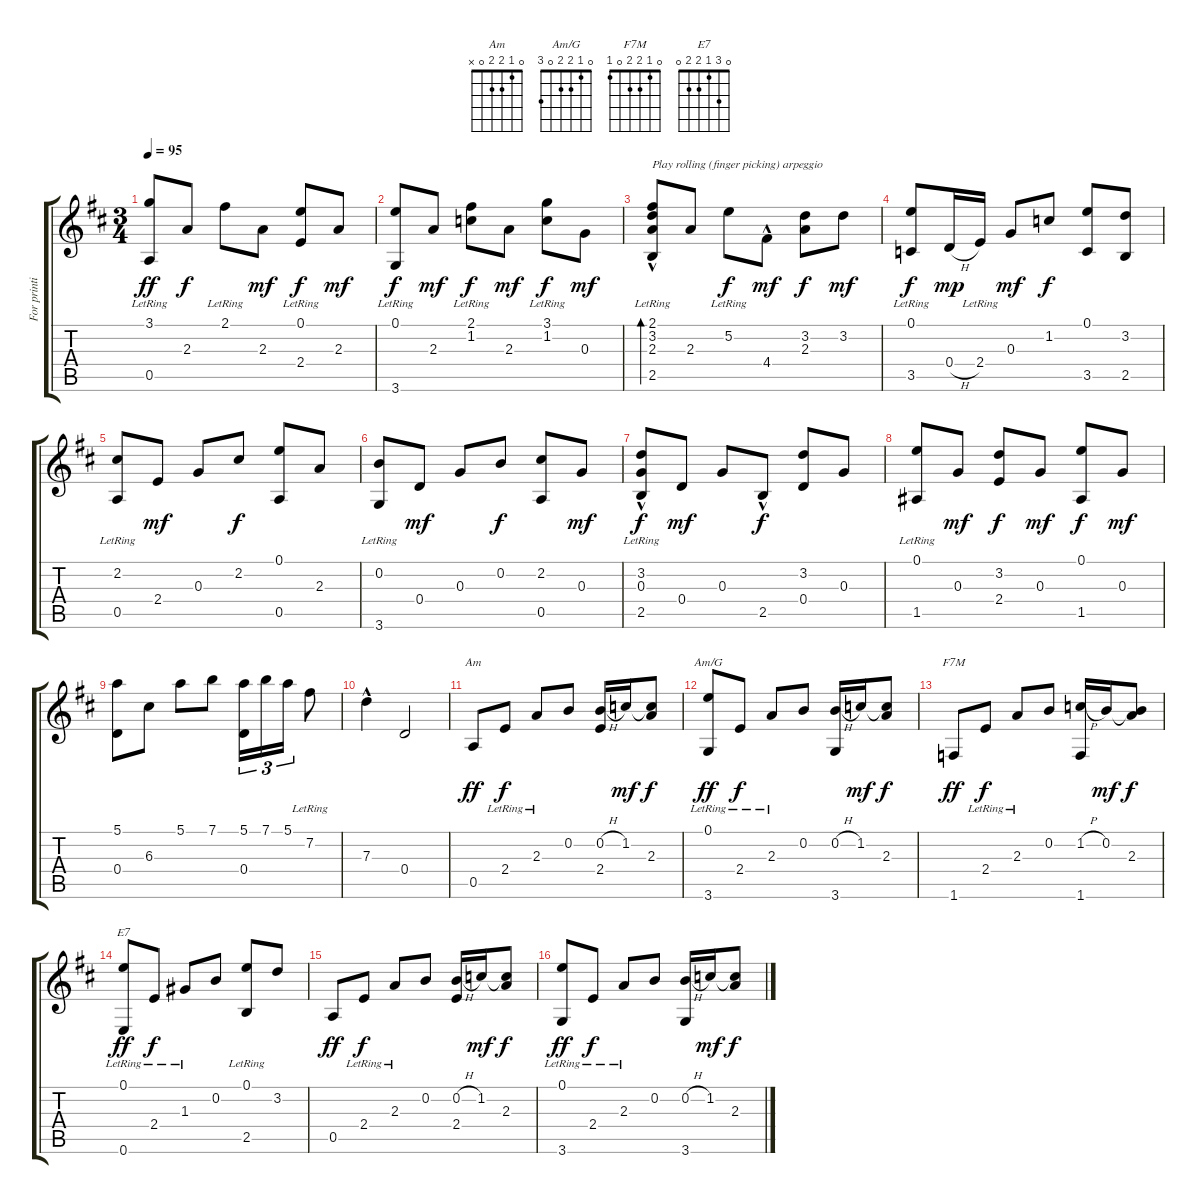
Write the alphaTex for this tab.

\track ("For printing (See F5)" "For printi") {instrument acousticguitarnylon}
\staff {score tabs}
\tuning (E4 B3 G3 D3 A2 E2) {hide}
\chord ("Am" 0 1 2 2 0 x)
\chord ("Am/G" 0 1 2 2 0 3)
\chord ("F7M" 0 1 2 2 0 1)
\chord ("E7" 0 3 1 2 2 0)
\ts (3 4)
\tempo 95
\clef g2
\ks d
(3.1{lr} 0.5).8{dy ff} 2.3.8{dy f} 2.1{lr}.8 2.3.8{dy mf} (0.1{lr} 2.4).8{dy f} 2.3.8{dy mf} |
(0.1{lr} 3.6).8{dy f} 2.3.8{dy mf} (2.1{lr} 1.2).8{dy f} 2.3.8{dy mf} (3.1{lr} 1.2{lr}).8{dy f} 0.3.8{dy mf} |
(2.1{lr} 3.2{lr} 2.3 2.5{hac}).8{bd 60 txt "Play rolling (finger picking) arpeggio"} 2.3.8 5.2{lr}.8{dy f} 4.4{hac}.8{dy mf} (3.2 2.3).8{dy f} 3.2.8{dy mf} |
(0.1{lr} 3.5).8{dy f} 0.4{h}.16{dy mp} 2.4{lr}.16 0.3.8{dy mf} 1.2.8{dy f} (0.1 3.5).8 (3.2 2.5).8 |
(2.2{lr} 0.5).8 2.4.8{dy mf} 0.3.8 2.2.8{dy f} (0.1 0.5).8 2.3.8 |
(0.2{lr} 3.6).8 0.4.8{dy mf} 0.3.8 0.2.8{dy f} (2.2 0.5).8 0.3.8{dy mf} |
(3.2{lr} 0.3 2.5{hac}).8{dy f} 0.4.8{dy mf} 0.3.8 2.5{hac}.8{dy f} (3.2 0.4).8 0.3.8 |
(0.1{lr} 1.5).8 0.3.8{dy mf} (3.2 2.4).8{dy f} 0.3.8{dy mf} (0.1 1.5).8{dy f} 0.3.8{dy mf} |
(5.1 0.4).8 6.3.8 5.1.8 7.1.8 (5.1 0.4).16{tu (3 2)} 7.1.16{tu (3 2)} 5.1.16{tu (3 2)} 7.2{lr}.8 |
7.3{hac}.4 0.4.2 |
0.5.8{ch "Am" dy ff} 2.4{lr}.8{dy f} 2.3{lr}.8 0.2.8 (0.2{h} 2.4).16 1.2.16{dy mf} (1.2{t} 2.3).8{dy f} |
(0.1{lr} 3.6).8{ch "Am/G" dy ff} 2.4{lr}.8{dy f} 2.3{lr}.8 0.2.8 (0.2{h} 3.6).16 1.2.16{dy mf} (1.2{t} 2.3).8{dy f} |
1.6.8{ch "F7M" dy ff} 2.4{lr}.8{dy f} 2.3{lr}.8 0.2.8 (1.2{h} 1.6).16 0.2.16{dy mf} (0.2{t} 2.3).8{dy f} |
(0.1{lr} 0.6).8{ch "E7" dy ff} 2.4{lr}.8{dy f} 1.3{lr}.8 0.2.8 (0.1{lr} 2.5).8 3.2.8 |
0.5.8{dy ff} 2.4{lr}.8{dy f} 2.3{lr}.8 0.2.8 (0.2{h} 2.4).16 1.2.16{dy mf} (1.2{t} 2.3).8{dy f} |
(0.1{lr} 3.6).8{dy ff} 2.4{lr}.8{dy f} 2.3{lr}.8 0.2.8 (0.2{h} 3.6).16 1.2.16{dy mf} (1.2{t} 2.3).8{dy f}
